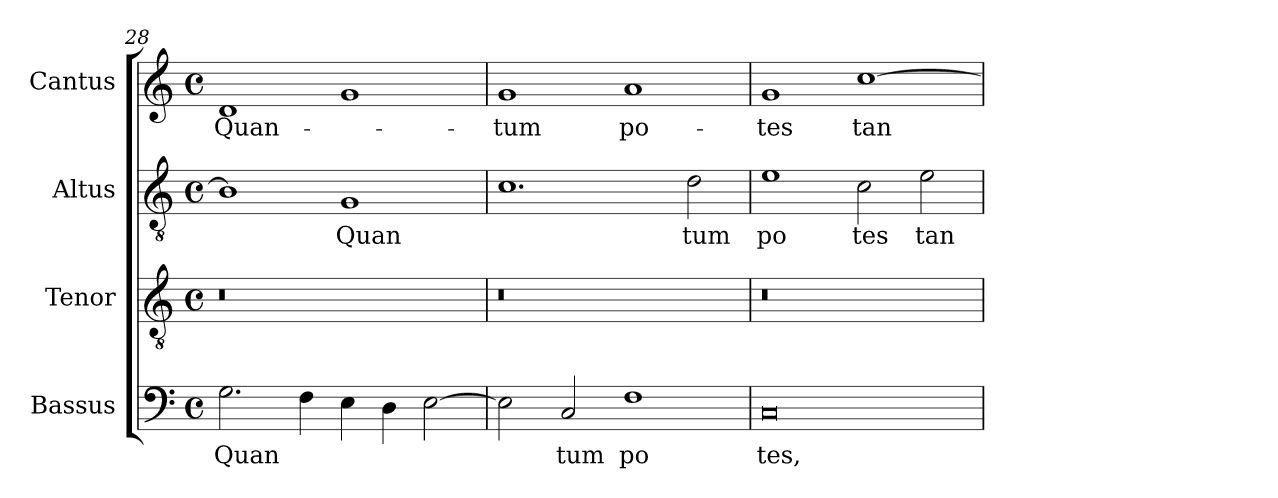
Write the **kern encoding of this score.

**kern	**text	**kern	**kern	**text	**kern	**text
*part4	*part4	*part3	*part2	*part2	*part1	*part1
*staff4	*staff4	*staff3	*staff2	*staff2	*staff1	*staff1
*I"Bassus	*	*I"Tenor	*I"Altus	*	*I"Cantus	*
*clefF4	*	*clefGv2	*clefGv2	*	*clefG2	*
*	*	*k[]	*	*	*	*
*	*	*C:	*	*	*	*
*M4/4	*	*M4/4	*M4/4	*	*M4/4	*
*met(c)	*	*met(c)	*met(c)	*	*met(c)	*
=28	=28	=28	=28	=28	=28	=28
!	!LO:LY:b	!	!	!	!	!LO:LY:b
2.G\	Quan	0r	1B]	.	1d	Quan-
4F\	.	.	.	.	.	.
!	!	!	!	!LO:LY:b	!	!
4E\	.	.	1G	Quan	1g	.
4D\	.	.	.	.	.	.
[>2E\	.	.	.	.	.	.
=29	=29	=29	=29	=29	=29	=29
!	!	!	!	!	!	!LO:LY:b:cj
2E\]	.	0r	1.c	.	1g	-tum
!	!LO:LY:b:cj	!	!	!	!	!
2C/	tum	.	.	.	.	.
!	!LO:LY:b:cj	!	!	!	!	!LO:LY:b:cj
1F	po	.	.	.	1a	po-
!	!	!	!	!LO:LY:b:cj	!	!
.	.	.	2d\	tum	.	.
=30	=30	=30	=30	=30	=30	=30
!	!LO:LY:b:cj	!	!	!LO:LY:b:cj	!	!LO:LY:b:cj
0C	tes,	0r	1e	po	1g	-tes
!	!	!	!	!LO:LY:b:cj	!	!LO:LY:b:cj
.	.	.	2c\	tes	[>1cc	tan-
!	!	!	!	!LO:LY:b:cj	!	!
.	.	.	2e\	tan	.	.
=	=	=	=	=	=	=
*-	*-	*-	*-	*-	*-	*-
